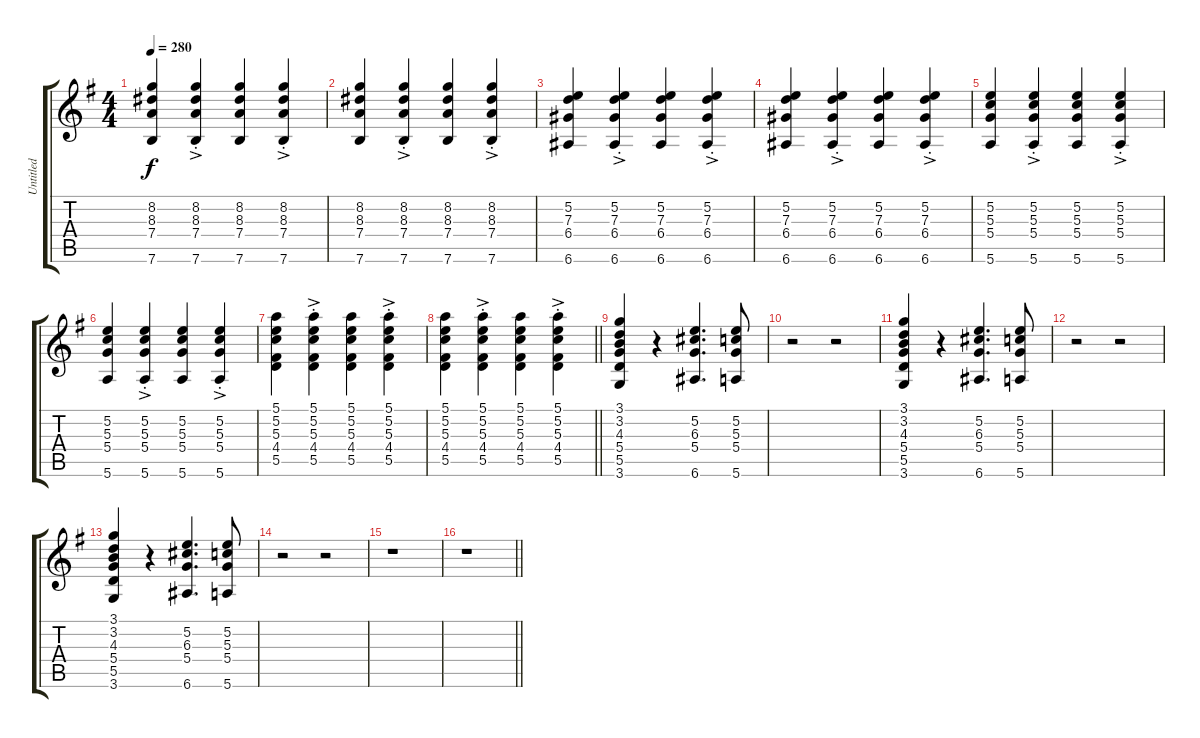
\track ("Untitled" "Untitled") {instrument acousticguitarnylon}
\staff {score tabs}
\tuning (E4 B3 G3 D3 A2 E2) {hide}
\ts (4 4)
\tempo 280
\clef g2
\ks g
(8.2 8.3 7.4 7.6).4{dy f} (8.2{ac st} 8.3{ac st} 7.4{ac st} 7.6{ac st}).4 (8.2 8.3 7.4 7.6).4 (8.2{ac st} 8.3{ac st} 7.4{ac st} 7.6{ac st}).4 |
(8.2 8.3 7.4 7.6).4 (8.2{ac st} 8.3{ac st} 7.4{ac st} 7.6{ac st}).4 (8.2 8.3 7.4 7.6).4 (8.2{ac st} 8.3{ac st} 7.4{ac st} 7.6{ac st}).4 |
(5.2 7.3 6.4 6.6).4 (5.2{ac st} 7.3{ac st} 6.4{ac st} 6.6{ac st}).4 (5.2 7.3 6.4 6.6).4 (5.2{ac st} 7.3{ac st} 6.4{ac st} 6.6{ac st}).4 |
(5.2 7.3 6.4 6.6).4 (5.2{ac st} 7.3{ac st} 6.4{ac st} 6.6{ac st}).4 (5.2 7.3 6.4 6.6).4 (5.2{ac st} 7.3{ac st} 6.4{ac st} 6.6{ac st}).4 |
(5.2 5.3 5.4 5.6).4 (5.2{ac st} 5.3{ac st} 5.4{ac st} 5.6{ac st}).4 (5.2 5.3 5.4 5.6).4 (5.2{ac st} 5.3{ac st} 5.4{ac st} 5.6{ac st}).4 |
(5.2 5.3 5.4 5.6).4 (5.2{ac st} 5.3{ac st} 5.4{ac st} 5.6{ac st}).4 (5.2 5.3 5.4 5.6).4 (5.2{ac st} 5.3{ac st} 5.4{ac st} 5.6{ac st}).4 |
(5.1 5.2 5.3 4.4 5.5).4 (5.1{ac st} 5.2{ac st} 5.3{ac st} 4.4{ac st} 5.5{ac st}).4 (5.1 5.2 5.3 4.4 5.5).4 (5.1{ac st} 5.2{ac st} 5.3{ac st} 4.4{ac st} 5.5{ac st}).4 |
\barLineRight lightlight
(5.1 5.2 5.3 4.4 5.5).4 (5.1{ac st} 5.2{ac st} 5.3{ac st} 4.4{ac st} 5.5{ac st}).4 (5.1 5.2 5.3 4.4 5.5).4 (5.1{ac st} 5.2{ac st} 5.3{ac st} 4.4{ac st} 5.5{ac st}).4 |
(3.1 3.2 4.3 5.4 5.5 3.6).4 r.4 (5.2 6.3 5.4 6.6).4{d} (5.2 5.3 5.4 5.6).8 |
r.2 r.2 |
(3.1 3.2 4.3 5.4 5.5 3.6).4 r.4 (5.2 6.3 5.4 6.6).4{d} (5.2 5.3 5.4 5.6).8 |
r.2 r.2 |
(3.1 3.2 4.3 5.4 5.5 3.6).4 r.4 (5.2 6.3 5.4 6.6).4{d} (5.2 5.3 5.4 5.6).8 |
r.2 r.2 |
r.1 |
\barLineRight lightlight
r.1
